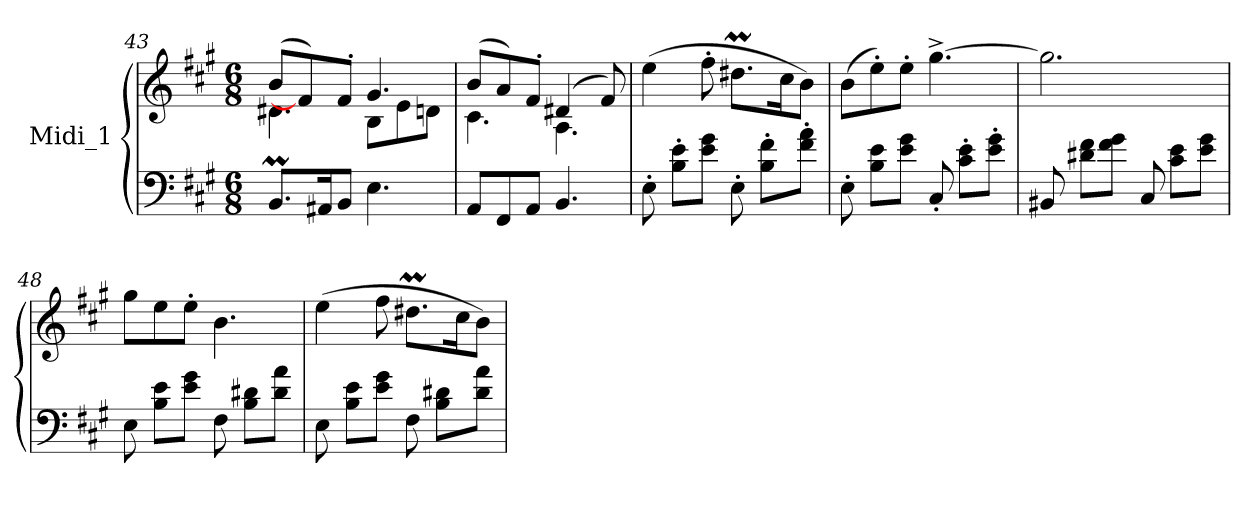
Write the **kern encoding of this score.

**kern	**kern
*part1	*part1
*staff2	*staff1
*I"Midi_1	*
*clefF4	*clefG2
*k[f#c#g#]	*k[f#c#g#]
*A:	*A:
*M6/8	*M6/8
=43	=43
*	*^
8.BBM/L	(>8b/L	4.d#X\
.	8f#/])	.
16AA#X/K	.	.
8BB/J	8f#'/J	.
4.E\	4.g#/	8B\L
.	.	8e\
.	.	8dn\J
=44	=44	=44
8AA/L	(>8b/L	4.c#\
8FF#/	8a/)	.
8AA/J	8f#'/J	.
4.BB/	(>4d#X/	4.A\
.	8f#/)	.
*	*v	*v
=45	=45
8E'\	(>4ee\
8B\' 8e\'L	.
8e\ 8g#\J	8ff#'\
8E'\	8.dd#Xm\L
8B\' 8f#\'L	.
.	16cc#\K
8f#\' 8a\'J	8b\J)
=46	=46
8E'\	(>8b\L
8B\ 8e\L	8ee'\)
8e\ 8g#\J	8ee'\J
8C#'/	[4.gg#^\
8c#\' 8e\'L	.
8e\' 8g#\'J	.
=47	=47
*	*MM85
8BB#X/	2.gg#\]
8d#X\ 8f#\L	.
8f#\ 8g#\J	.
8C#/	.
8c#\ 8e\L	.
8e\ 8g#\J	.
!!LO:LB:g=z
=48	=48
8E\	8gg#\L
8B\ 8e\L	8ee\
8e\ 8g#\J	8ee'\J
8F#\	4.b\
8B\ 8d#X\L	.
8d#\ 8a\J	.
=49	=49
8E\	(>4ee\
8B\ 8e\L	.
8e\ 8g#\J	8ff#\
8F#\	8.dd#Xm\L
8B\ 8d#X\L	.
.	16cc#\K
8d#\ 8a\J	8b\J)
=	=
*-	*-
